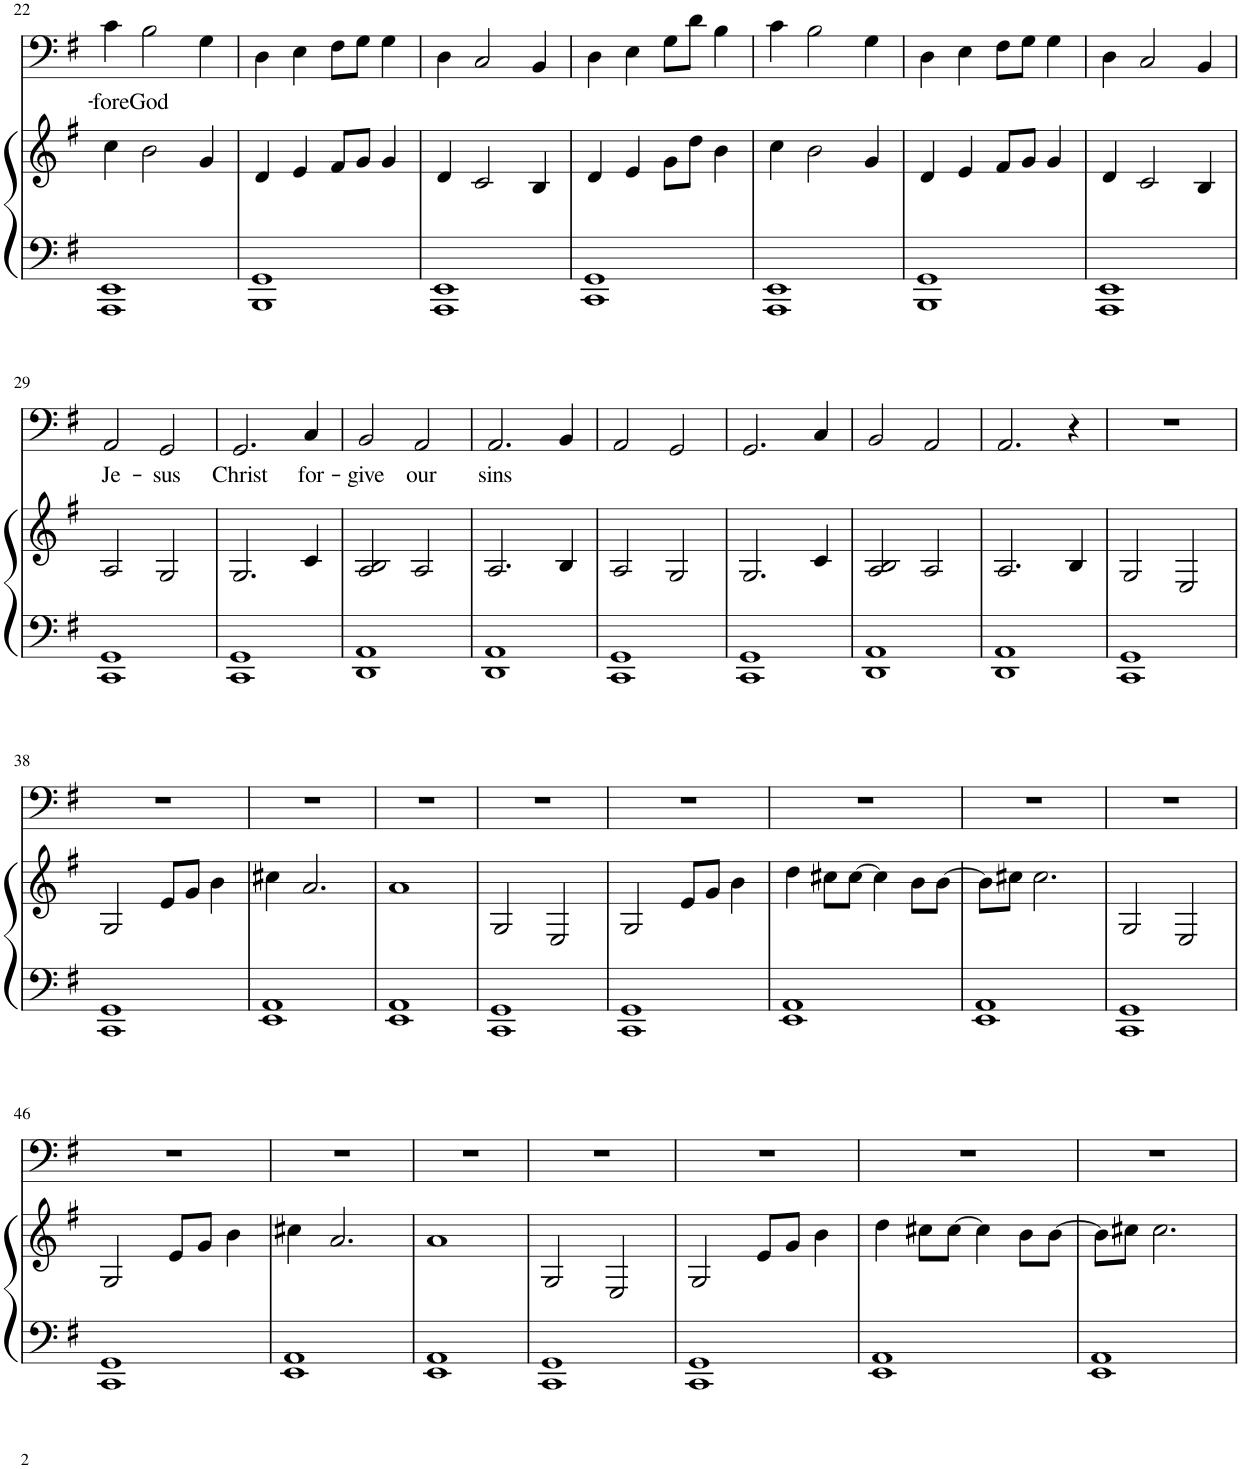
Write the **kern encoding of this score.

**kern	**kern	**kern	**text
*part2	*part2	*part1	*part1
*staff3	*staff2	*staff1	*staff1
*I"Piano	*	*I"Baritone	*
*I'Pno	*	*	*
!!LO:PB:g=z
*clefF4	*clefG2	*clefF4	*
*k[f#]	*k[f#]	*k[f#]	*
*M4/4	*M4/4	*M4/4	*
=22	=22	=22	=22
!	!	!	!LO:LY:b
1AAA 1EE	4cc\	4c\	-fore
!	!	!	!LO:LY:b
.	2b\	2B\	God
.	4g/	4G\	.
=23	=23	=23	=23
1BBB 1GG	4d/	4D\	.
.	4e/	4E\	.
.	8f#/L	8F#\L	.
.	8g/J	8G\J	.
.	4g/	4G\	.
=24	=24	=24	=24
1AAA 1EE	4d/	4D\	.
.	2c/	2C/	.
.	4B/	4BB/	.
=25	=25	=25	=25
1CC 1GG	4d/	4D\	.
.	4e/	4E\	.
.	8g\L	8G\L	.
.	8dd\J	8d\J	.
.	4b\	4B\	.
=26	=26	=26	=26
1AAA 1EE	4cc\	4c\	.
.	2b\	2B\	.
.	4g/	4G\	.
=27	=27	=27	=27
1BBB 1GG	4d/	4D\	.
.	4e/	4E\	.
.	8f#/L	8F#\L	.
.	8g/J	8G\J	.
.	4g/	4G\	.
=28	=28	=28	=28
1AAA 1EE	4d/	4D\	.
.	2c/	2C/	.
.	4B/	4BB/	.
!!LO:LB:g=z
=29	=29	=29	=29
!	!	!	!LO:LY:b
1CC 1GG	2A/	2AA/	Je-
!	!	!	!LO:LY:b
.	2G/	2GG/	-sus
=30	=30	=30	=30
!	!	!	!LO:LY:b
1CC 1GG	2.G/	2.GG/	Christ
!	!	!	!LO:LY:b
.	4c/	4C/	for-
=31	=31	=31	=31
!	!	!	!LO:LY:b
1DD 1AA	2A/ 2B/	2BB/	-give
!	!	!	!LO:LY:b
.	2A/	2AA/	our
=32	=32	=32	=32
!	!	!	!LO:LY:b
1DD 1AA	2.A/	2.AA/	sins
.	4B/	4BB/	.
=33	=33	=33	=33
1CC 1GG	2A/	2AA/	.
.	2G/	2GG/	.
=34	=34	=34	=34
1CC 1GG	2.G/	2.GG/	.
.	4c/	4C/	.
=35	=35	=35	=35
1DD 1AA	2A/ 2B/	2BB/	.
.	2A/	2AA/	.
=36	=36	=36	=36
1DD 1AA	2.A/	2.AA/	.
.	4B/	4r	.
=37	=37	=37	=37
1CC 1GG	2G/	1r	.
.	2E/	.	.
!!LO:LB:g=z
=38	=38	=38	=38
1CC 1GG	2G/	1r	.
.	8e/L	.	.
.	8g/J	.	.
.	4b\	.	.
=39	=39	=39	=39
1EE 1AA	4cc#X\	1r	.
.	2.a/	.	.
=40	=40	=40	=40
1EE 1AA	1a	1r	.
=41	=41	=41	=41
1CC 1GG	2G/	1r	.
.	2E/	.	.
=42	=42	=42	=42
1CC 1GG	2G/	1r	.
.	8e/L	.	.
.	8g/J	.	.
.	4b\	.	.
=43	=43	=43	=43
1EE 1AA	4dd\	1r	.
.	8cc#X\L	.	.
.	[8cc#\J	.	.
.	4cc#\]	.	.
.	8b\L	.	.
.	[8b\J	.	.
=44	=44	=44	=44
1EE 1AA	8b\L]	1r	.
.	8cc#X\J	.	.
.	2.cc#\	.	.
=45	=45	=45	=45
1CC 1GG	2G/	1r	.
.	2E/	.	.
!!LO:LB:g=z
=46	=46	=46	=46
1CC 1GG	2G/	1r	.
.	8e/L	.	.
.	8g/J	.	.
.	4b\	.	.
=47	=47	=47	=47
1EE 1AA	4cc#X\	1r	.
.	2.a/	.	.
=48	=48	=48	=48
1EE 1AA	1a	1r	.
=49	=49	=49	=49
1CC 1GG	2G/	1r	.
.	2E/	.	.
=50	=50	=50	=50
1CC 1GG	2G/	1r	.
.	8e/L	.	.
.	8g/J	.	.
.	4b\	.	.
=51	=51	=51	=51
1EE 1AA	4dd\	1r	.
.	8cc#X\L	.	.
.	[8cc#\J	.	.
.	4cc#\]	.	.
.	8b\L	.	.
.	[8b\J	.	.
=52	=52	=52	=52
1EE 1AA	8b\L]	1r	.
.	8cc#X\J	.	.
.	2.cc#\	.	.
=	=	=	=
*-	*-	*-	*-
